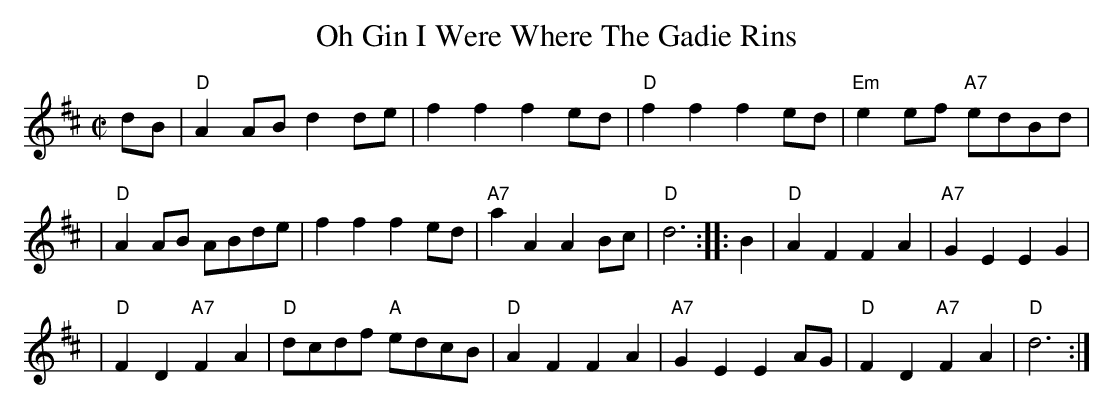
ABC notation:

X:1
T: Oh Gin I Were Where The Gadie Rins
M: C|
L: 1/4
K: D
d/B/ \
| "D"AA/B/ dd/e/ | ff fe/d/ | "D"ff fe/d/ | "Em"ee/f/ "A7"e/d/B/d/ |
| "D"AA/B/ A/B/d/e/ | ff fe/d/ | "A7"aA AB/c/ | "D"d3 :: B | "D"AF FA | "A7"GE EG |
| "D"FD "A7"FA | "D"d/c/d/f/ "A"e/d/c/B/ | "D"AF FA | "A7"GE EA/G/ | "D"FD "A7"FA | "D"d3 :|
